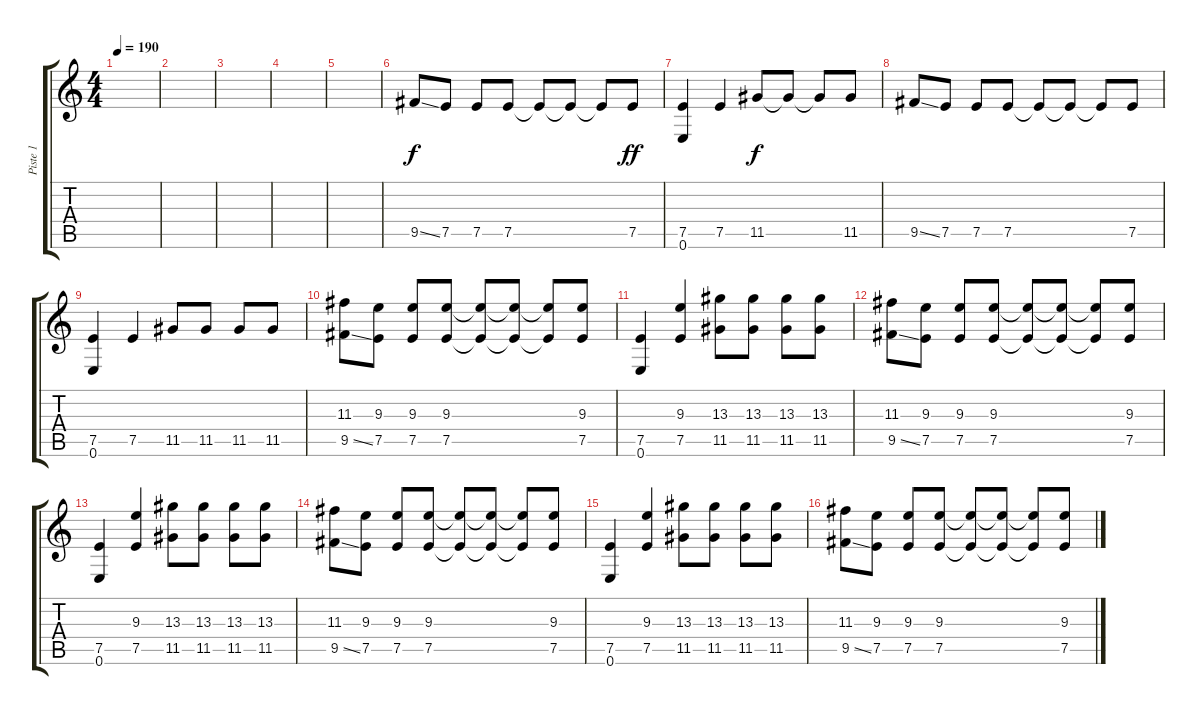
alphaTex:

\track ("Piste 1" "Piste 1") {instrument distortionguitar}
\staff {score tabs}
\tuning (E4 B3 G3 D3 A2 E2) {hide}
\ts (4 4)
\tempo 190
\clef g2
\ks c
|
|
|
|
|
9.5{ss}.8{volume 8} 7.5.8 7.5.8 7.5.8 7.5{t}.8 7.5{t}.8 7.5{t}.8 7.5.8{dy ff} |
(7.5 0.6).4 7.5.4 11.5.8{dy f} 11.5{t}.8 11.5{t}.8 11.5.8 |
9.5{ss}.8{volume 8} 7.5.8 7.5.8 7.5.8 7.5{t}.8 7.5{t}.8 7.5{t}.8 7.5.8 |
(7.5 0.6).4 7.5.4 11.5.8 11.5.8 11.5.8 11.5.8 |
(11.3 9.5{ss}).8{volume 13} (9.3 7.5).8 (9.3 7.5).8 (9.3 7.5).8 (9.3{t} 7.5{t}).8 (9.3{t} 7.5{t}).8 (9.3{t} 7.5{t}).8 (9.3 7.5).8 |
(7.5 0.6).4 (9.3 7.5).4 (13.3 11.5).8 (13.3 11.5).8 (13.3 11.5).8 (13.3 11.5).8 |
(11.3 9.5{ss}).8{volume 13} (9.3 7.5).8 (9.3 7.5).8 (9.3 7.5).8 (9.3{t} 7.5{t}).8 (9.3{t} 7.5{t}).8 (9.3{t} 7.5{t}).8 (9.3 7.5).8 |
(7.5 0.6).4 (9.3 7.5).4 (13.3 11.5).8 (13.3 11.5).8 (13.3 11.5).8 (13.3 11.5).8 |
(11.3 9.5{ss}).8{volume 13} (9.3 7.5).8 (9.3 7.5).8 (9.3 7.5).8 (9.3{t} 7.5{t}).8 (9.3{t} 7.5{t}).8 (9.3{t} 7.5{t}).8 (9.3 7.5).8 |
(7.5 0.6).4 (9.3 7.5).4 (13.3 11.5).8 (13.3 11.5).8 (13.3 11.5).8 (13.3 11.5).8 |
(11.3 9.5{ss}).8{volume 13} (9.3 7.5).8 (9.3 7.5).8 (9.3 7.5).8 (9.3{t} 7.5{t}).8 (9.3{t} 7.5{t}).8 (9.3{t} 7.5{t}).8 (9.3 7.5).8
